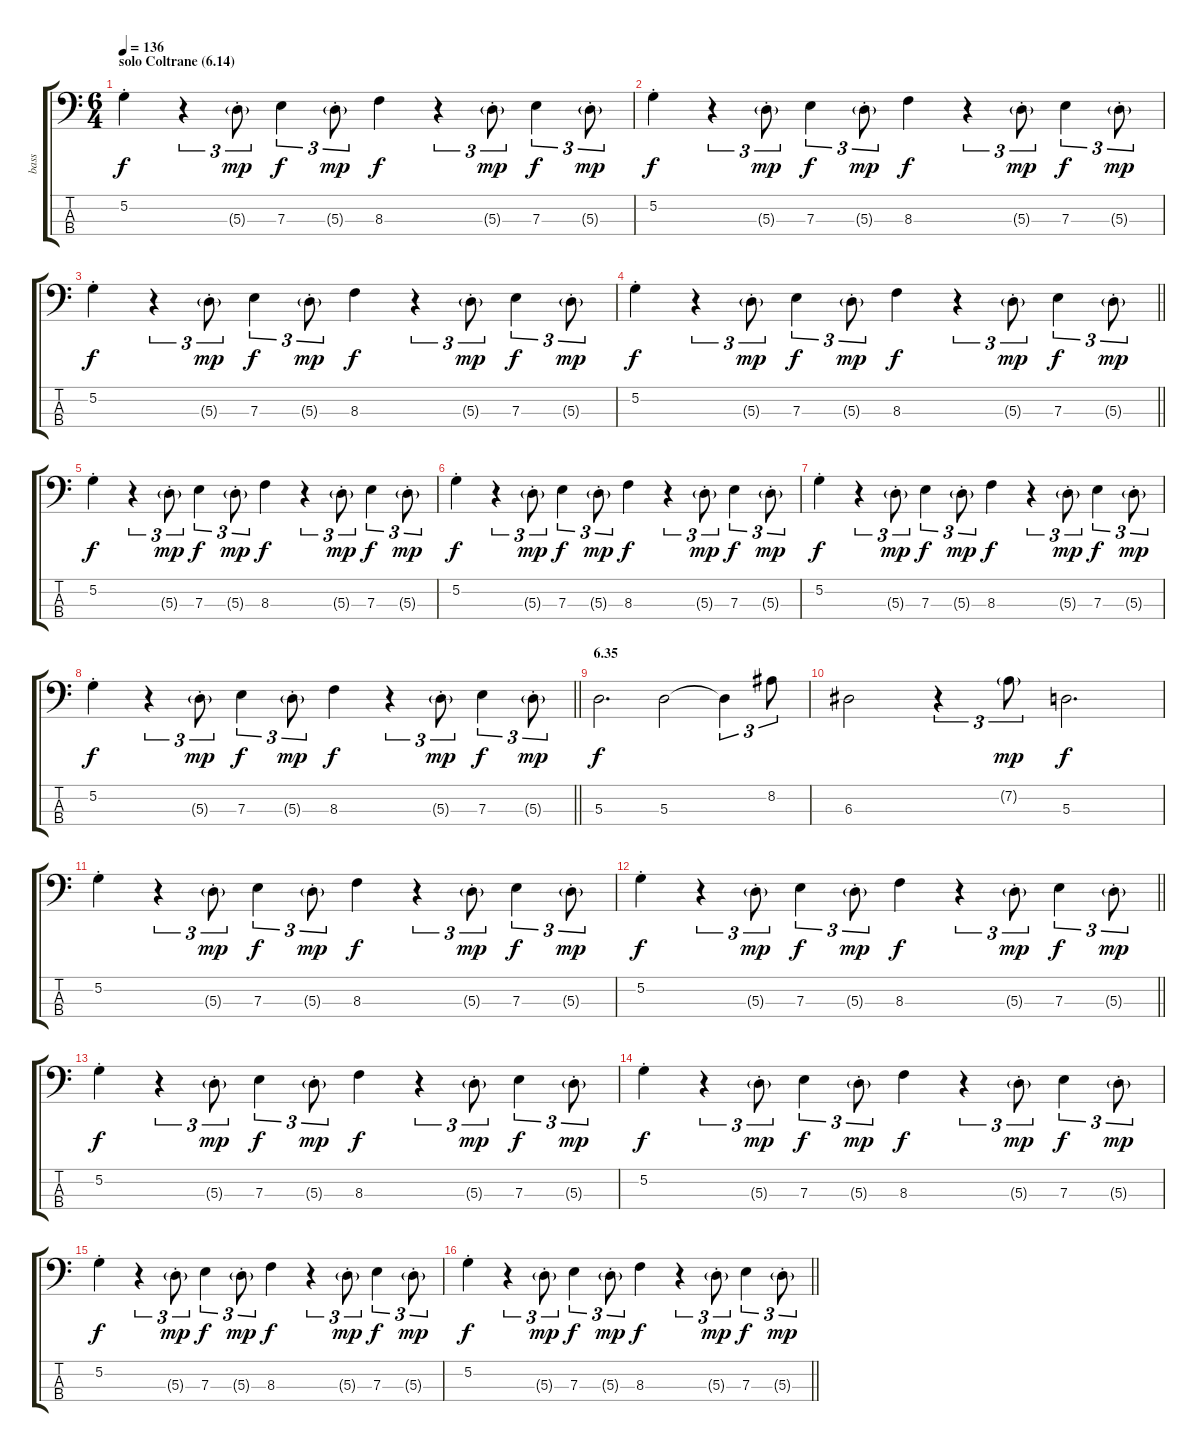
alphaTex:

\track ("bass" "bass") {instrument acousticbass}
\staff {score tabs}
\tuning (G2 D2 A1 E1) {hide}
\ts (6 4)
\section ("" "solo Coltrane (6.14)")
\tempo 136
\clef f4
\ks c
5.2{st}.4{dy f} r.4{tu (3 2)} 5.3{g st}.8{tu (3 2) dy mp} 7.3.4{tu (3 2) dy f} 5.3{g st}.8{tu (3 2) dy mp} 8.3.4{dy f} r.4{tu (3 2)} 5.3{g st}.8{tu (3 2) dy mp} 7.3.4{tu (3 2) dy f} 5.3{g st}.8{tu (3 2) dy mp} |
5.2{st}.4{dy f} r.4{tu (3 2)} 5.3{g st}.8{tu (3 2) dy mp} 7.3.4{tu (3 2) dy f} 5.3{g st}.8{tu (3 2) dy mp} 8.3.4{dy f} r.4{tu (3 2)} 5.3{g st}.8{tu (3 2) dy mp} 7.3.4{tu (3 2) dy f} 5.3{g st}.8{tu (3 2) dy mp} |
5.2{st}.4{dy f} r.4{tu (3 2)} 5.3{g st}.8{tu (3 2) dy mp} 7.3.4{tu (3 2) dy f} 5.3{g st}.8{tu (3 2) dy mp} 8.3.4{dy f} r.4{tu (3 2)} 5.3{g st}.8{tu (3 2) dy mp} 7.3.4{tu (3 2) dy f} 5.3{g st}.8{tu (3 2) dy mp} |
\barLineRight lightlight
5.2{st}.4{dy f} r.4{tu (3 2)} 5.3{g st}.8{tu (3 2) dy mp} 7.3.4{tu (3 2) dy f} 5.3{g st}.8{tu (3 2) dy mp} 8.3.4{dy f} r.4{tu (3 2)} 5.3{g st}.8{tu (3 2) dy mp} 7.3.4{tu (3 2) dy f} 5.3{g st}.8{tu (3 2) dy mp} |
5.2{st}.4{dy f} r.4{tu (3 2)} 5.3{g st}.8{tu (3 2) dy mp} 7.3.4{tu (3 2) dy f} 5.3{g st}.8{tu (3 2) dy mp} 8.3.4{dy f} r.4{tu (3 2)} 5.3{g st}.8{tu (3 2) dy mp} 7.3.4{tu (3 2) dy f} 5.3{g st}.8{tu (3 2) dy mp} |
5.2{st}.4{dy f} r.4{tu (3 2)} 5.3{g st}.8{tu (3 2) dy mp} 7.3.4{tu (3 2) dy f} 5.3{g st}.8{tu (3 2) dy mp} 8.3.4{dy f} r.4{tu (3 2)} 5.3{g st}.8{tu (3 2) dy mp} 7.3.4{tu (3 2) dy f} 5.3{g st}.8{tu (3 2) dy mp} |
5.2{st}.4{dy f} r.4{tu (3 2)} 5.3{g st}.8{tu (3 2) dy mp} 7.3.4{tu (3 2) dy f} 5.3{g st}.8{tu (3 2) dy mp} 8.3.4{dy f} r.4{tu (3 2)} 5.3{g st}.8{tu (3 2) dy mp} 7.3.4{tu (3 2) dy f} 5.3{g st}.8{tu (3 2) dy mp} |
\barLineRight lightlight
5.2{st}.4{dy f} r.4{tu (3 2)} 5.3{g st}.8{tu (3 2) dy mp} 7.3.4{tu (3 2) dy f} 5.3{g st}.8{tu (3 2) dy mp} 8.3.4{dy f} r.4{tu (3 2)} 5.3{g st}.8{tu (3 2) dy mp} 7.3.4{tu (3 2) dy f} 5.3{g st}.8{tu (3 2) dy mp} |
\section ("" "6.35")
5.3.2{d dy f} 5.3.2 5.3{t}.4{tu (3 2)} 8.2.8{tu (3 2)} |
6.3.2 r.4{tu (3 2)} 7.2{g}.8{tu (3 2) dy mp} 5.3.2{d dy f} |
5.2{st}.4 r.4{tu (3 2)} 5.3{g st}.8{tu (3 2) dy mp} 7.3.4{tu (3 2) dy f} 5.3{g st}.8{tu (3 2) dy mp} 8.3.4{dy f} r.4{tu (3 2)} 5.3{g st}.8{tu (3 2) dy mp} 7.3.4{tu (3 2) dy f} 5.3{g st}.8{tu (3 2) dy mp} |
\barLineRight lightlight
5.2{st}.4{dy f} r.4{tu (3 2)} 5.3{g st}.8{tu (3 2) dy mp} 7.3.4{tu (3 2) dy f} 5.3{g st}.8{tu (3 2) dy mp} 8.3.4{dy f} r.4{tu (3 2)} 5.3{g st}.8{tu (3 2) dy mp} 7.3.4{tu (3 2) dy f} 5.3{g st}.8{tu (3 2) dy mp} |
5.2{st}.4{dy f} r.4{tu (3 2)} 5.3{g st}.8{tu (3 2) dy mp} 7.3.4{tu (3 2) dy f} 5.3{g st}.8{tu (3 2) dy mp} 8.3.4{dy f} r.4{tu (3 2)} 5.3{g st}.8{tu (3 2) dy mp} 7.3.4{tu (3 2) dy f} 5.3{g st}.8{tu (3 2) dy mp} |
5.2{st}.4{dy f} r.4{tu (3 2)} 5.3{g st}.8{tu (3 2) dy mp} 7.3.4{tu (3 2) dy f} 5.3{g st}.8{tu (3 2) dy mp} 8.3.4{dy f} r.4{tu (3 2)} 5.3{g st}.8{tu (3 2) dy mp} 7.3.4{tu (3 2) dy f} 5.3{g st}.8{tu (3 2) dy mp} |
5.2{st}.4{dy f} r.4{tu (3 2)} 5.3{g st}.8{tu (3 2) dy mp} 7.3.4{tu (3 2) dy f} 5.3{g st}.8{tu (3 2) dy mp} 8.3.4{dy f} r.4{tu (3 2)} 5.3{g st}.8{tu (3 2) dy mp} 7.3.4{tu (3 2) dy f} 5.3{g st}.8{tu (3 2) dy mp} |
\barLineRight lightlight
5.2{st}.4{dy f} r.4{tu (3 2)} 5.3{g st}.8{tu (3 2) dy mp} 7.3.4{tu (3 2) dy f} 5.3{g st}.8{tu (3 2) dy mp} 8.3.4{dy f} r.4{tu (3 2)} 5.3{g st}.8{tu (3 2) dy mp} 7.3.4{tu (3 2) dy f} 5.3{g st}.8{tu (3 2) dy mp}
